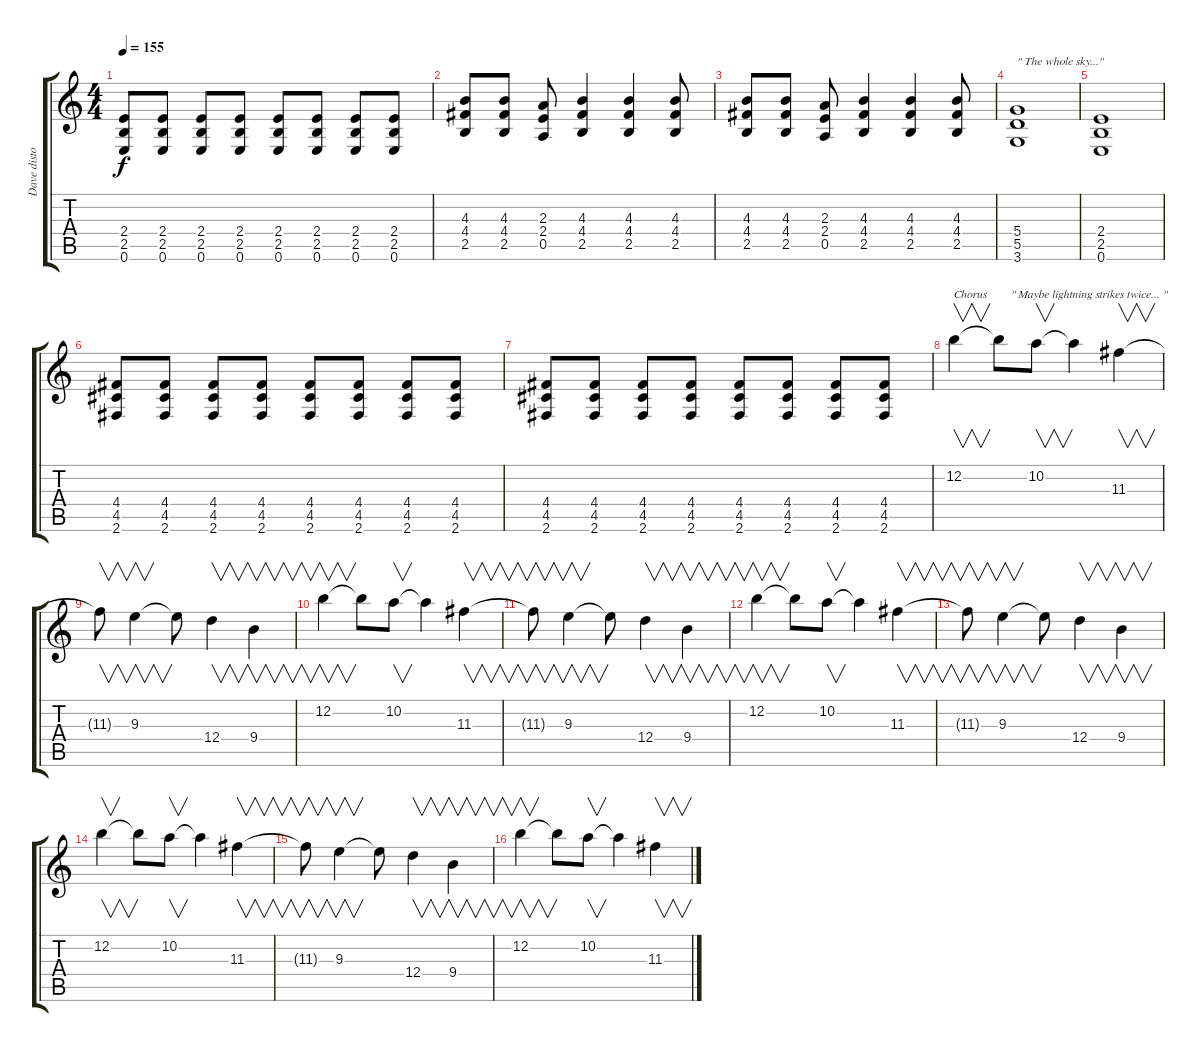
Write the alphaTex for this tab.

\track ("Dave distortion" "Dave disto") {instrument distortionguitar}
\staff {score tabs}
\tuning (E4 B3 G3 D3 A2 E2) {hide}
\ts (4 4)
\tempo 155
\clef g2
\ks c
(2.4 2.5 0.6).8{dy f} (2.4 2.5 0.6).8 (2.4 2.5 0.6).8 (2.4 2.5 0.6).8 (2.4 2.5 0.6).8 (2.4 2.5 0.6).8 (2.4 2.5 0.6).8 (2.4 2.5 0.6).8 |
(4.3 4.4 2.5).8 (4.3 4.4 2.5).8 (2.3 2.4 0.5).8 (4.3 4.4 2.5).4 (4.3 4.4 2.5).4 (4.3 4.4 2.5).8 |
(4.3 4.4 2.5).8 (4.3 4.4 2.5).8 (2.3 2.4 0.5).8 (4.3 4.4 2.5).4 (4.3 4.4 2.5).4 (4.3 4.4 2.5).8 |
(5.4 5.5 3.6).1{txt "\" The whole sky...\""} |
(2.4 2.5 0.6).1 |
(4.4 4.5 2.6).8 (4.4 4.5 2.6).8 (4.4 4.5 2.6).8 (4.4 4.5 2.6).8 (4.4 4.5 2.6).8 (4.4 4.5 2.6).8 (4.4 4.5 2.6).8 (4.4 4.5 2.6).8 |
(4.4 4.5 2.6).8 (4.4 4.5 2.6).8 (4.4 4.5 2.6).8 (4.4 4.5 2.6).8 (4.4 4.5 2.6).8 (4.4 4.5 2.6).8 (4.4 4.5 2.6).8 (4.4 4.5 2.6).8 |
12.2.4{v txt "Chorus        \" Maybe lightning strikes twice... \"" volume 16} 12.2{t}.8 10.2.8{v} 10.2{t}.4 11.3.4{v} |
11.3{t}.8{v} 9.3.4{v} 9.3{t}.8 12.4.4{v} 9.4.4{v} |
12.2.4{v} 12.2{t}.8 10.2.8{v} 10.2{t}.4 11.3.4{v} |
11.3{t}.8{v} 9.3.4{v} 9.3{t}.8 12.4.4{v} 9.4.4{v} |
12.2.4{v} 12.2{t}.8 10.2.8{v} 10.2{t}.4 11.3.4{v} |
11.3{t}.8{v} 9.3.4{v} 9.3{t}.8 12.4.4{v} 9.4.4{v} |
12.2.4{v} 12.2{t}.8 10.2.8{v} 10.2{t}.4 11.3.4{v} |
11.3{t}.8{v} 9.3.4{v} 9.3{t}.8 12.4.4{v} 9.4.4{v} |
12.2.4{v} 12.2{t}.8 10.2.8{v} 10.2{t}.4 11.3.4{v}
